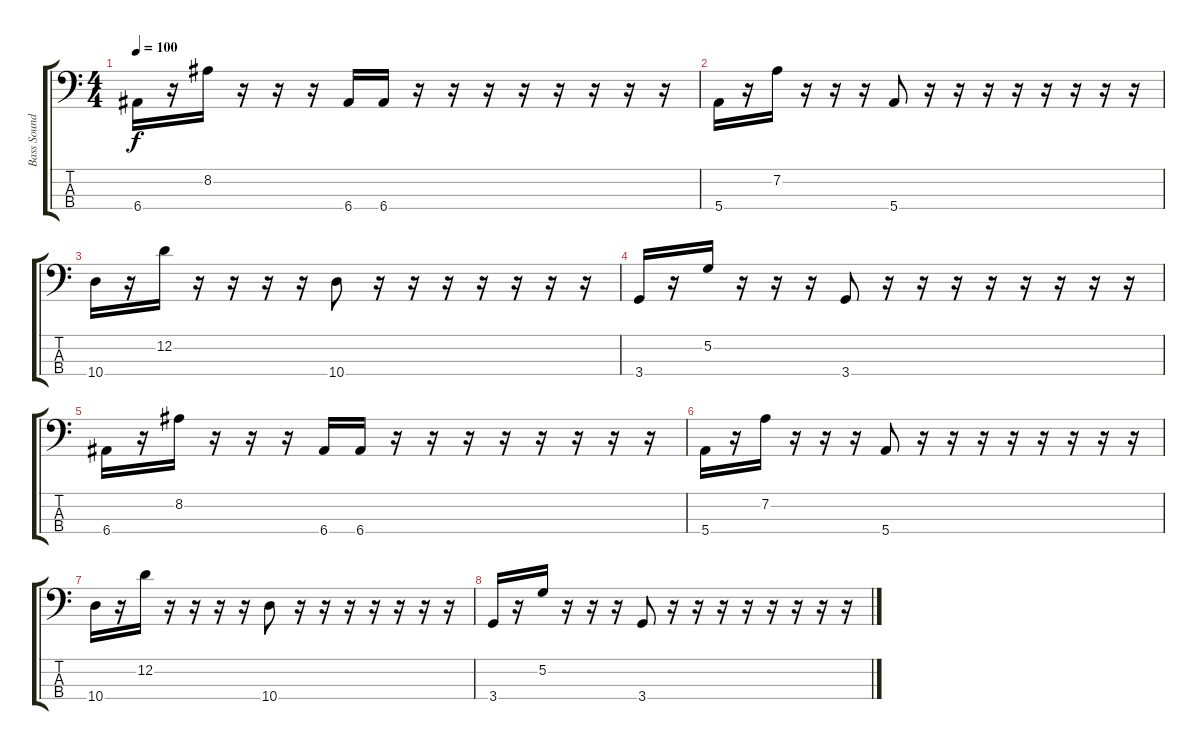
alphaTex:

\track ("Bass Sound" "Bass Sound") {instrument synthbass1}
\staff {score tabs}
\tuning (G2 D2 A1 E1) {hide}
\ts (4 4)
\tempo 100
\clef f4
\ks c
6.4.16{dy f} r.16 8.2.16 r.16 r.16 r.16 6.4.16 6.4.16 r.16 r.16 r.16 r.16 r.16 r.16 r.16 r.16 |
5.4.16 r.16 7.2.16 r.16 r.16 r.16 5.4.8 r.16 r.16 r.16 r.16 r.16 r.16 r.16 r.16 |
10.4.16 r.16 12.2.16 r.16 r.16 r.16 r.16 10.4.8 r.16 r.16 r.16 r.16 r.16 r.16 r.16 |
3.4.16 r.16 5.2.16 r.16 r.16 r.16 3.4.8 r.16 r.16 r.16 r.16 r.16 r.16 r.16 r.16 |
6.4.16 r.16 8.2.16 r.16 r.16 r.16 6.4.16 6.4.16 r.16 r.16 r.16 r.16 r.16 r.16 r.16 r.16 |
5.4.16 r.16 7.2.16 r.16 r.16 r.16 5.4.8 r.16 r.16 r.16 r.16 r.16 r.16 r.16 r.16 |
10.4.16 r.16 12.2.16 r.16 r.16 r.16 r.16 10.4.8 r.16 r.16 r.16 r.16 r.16 r.16 r.16 |
3.4.16 r.16 5.2.16 r.16 r.16 r.16 3.4.8 r.16 r.16 r.16 r.16 r.16 r.16 r.16 r.16
